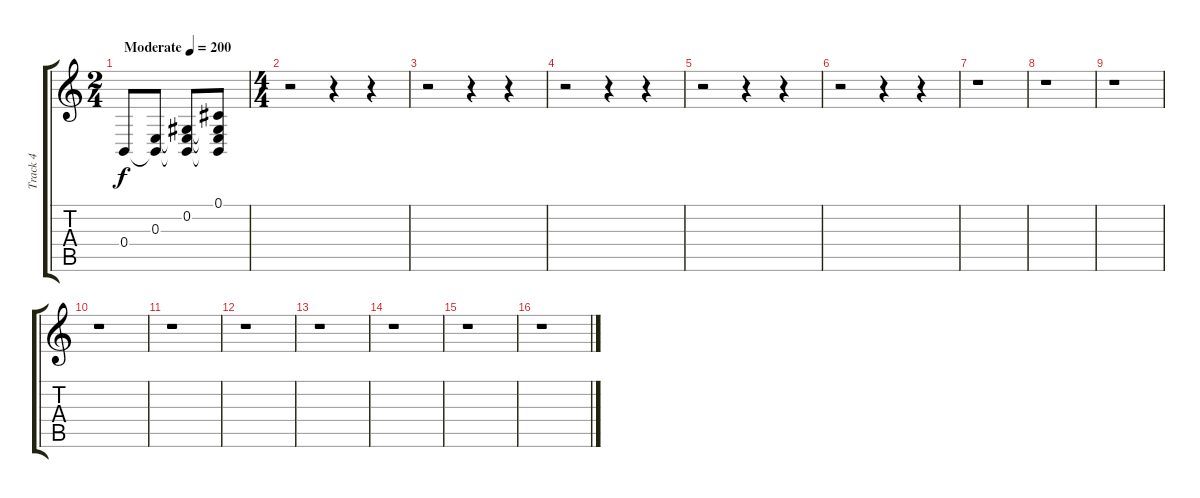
\track ("Track 4" "Track 4") {instrument reversecymbal}
\staff {score tabs}
\tuning (Db4 Ab3 E3 B2 Gb2 B1) {hide}
\ts (2 4)
\tempo (200 "Moderate")
\clef g2
\ks c
0.4.8{dy f instrument reversecymbal} (0.3 0.4{t}).8 (0.2 0.3{t} 0.4{t}).8 (0.1 0.2{t} 0.3{t} 0.4{t}).8 |
\ts (4 4)
r.2 r.4 r.4 |
r.2 r.4 r.4 |
r.2 r.4 r.4 |
r.2 r.4 r.4 |
r.2 r.4 r.4 |
r.1 |
r.1 |
r.1 |
r.1 |
r.1 |
r.1 |
r.1 |
r.1 |
r.1 |
r.1
